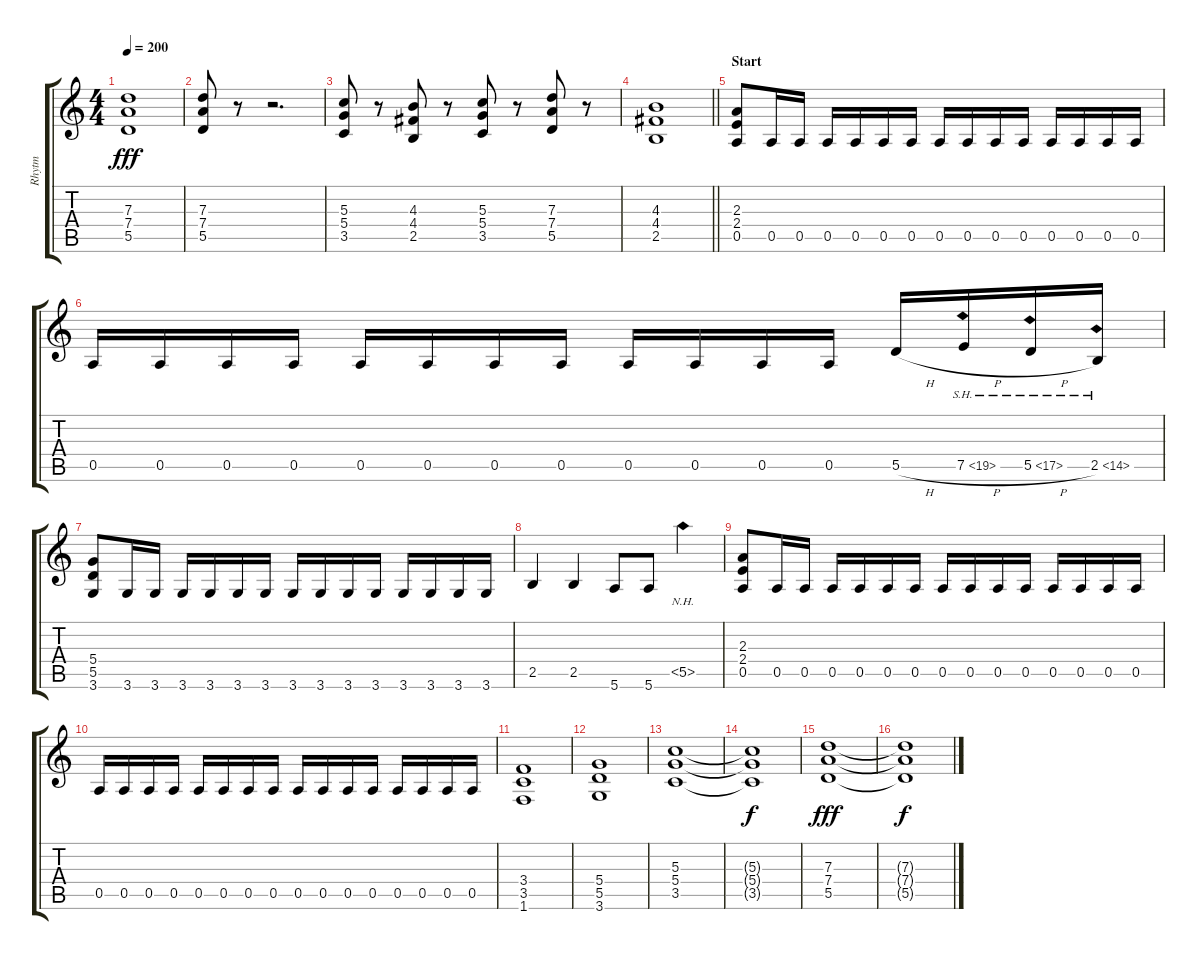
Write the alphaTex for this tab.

\track ("Rhytm" "Rhytm") {instrument distortionguitar}
\staff {score tabs}
\tuning (E4 B3 G3 D3 A2 E2) {hide}
\ts (4 4)
\tempo 200
\clef g2
\ks c
(7.3 7.4 5.5).1{dy fff} |
(7.3 7.4 5.5).8 r.8 r.2{d} |
(5.3 5.4 3.5).8 r.8 (4.3 4.4 2.5).8 r.8 (5.3 5.4 3.5).8 r.8 (7.3 7.4 5.5).8 r.8 |
\barLineRight lightlight
(4.3 4.4 2.5).1 |
\section ("" "Start")
(2.3 2.4 0.5).8 0.5.16 0.5.16 0.5.16 0.5.16 0.5.16 0.5.16 0.5.16 0.5.16 0.5.16 0.5.16 0.5.16 0.5.16 0.5.16 0.5.16 |
0.5.16 0.5.16 0.5.16 0.5.16 0.5.16 0.5.16 0.5.16 0.5.16 0.5.16 0.5.16 0.5.16 0.5.16 5.5{h}.16 7.5{sh 12 h}.16 5.5{sh 12 h}.16 2.5{sh 12}.16 |
(5.4 5.5 3.6).8 3.6.16 3.6.16 3.6.16 3.6.16 3.6.16 3.6.16 3.6.16 3.6.16 3.6.16 3.6.16 3.6.16 3.6.16 3.6.16 3.6.16 |
2.5.4 2.5.4 5.6.8 5.6.8 5.5{nh}.4 |
(2.3 2.4 0.5).8 0.5.16 0.5.16 0.5.16 0.5.16 0.5.16 0.5.16 0.5.16 0.5.16 0.5.16 0.5.16 0.5.16 0.5.16 0.5.16 0.5.16 |
0.5.16 0.5.16 0.5.16 0.5.16 0.5.16 0.5.16 0.5.16 0.5.16 0.5.16 0.5.16 0.5.16 0.5.16 0.5.16 0.5.16 0.5.16 0.5.16 |
(3.4 3.5 1.6).1 |
(5.4 5.5 3.6).1 |
(5.3 5.4 3.5).1 |
(5.3{t} 5.4{t} 3.5{t}).1{dy f} |
(7.3 7.4 5.5).1{dy fff} |
(7.3{t} 7.4{t} 5.5{t}).1{dy f}
